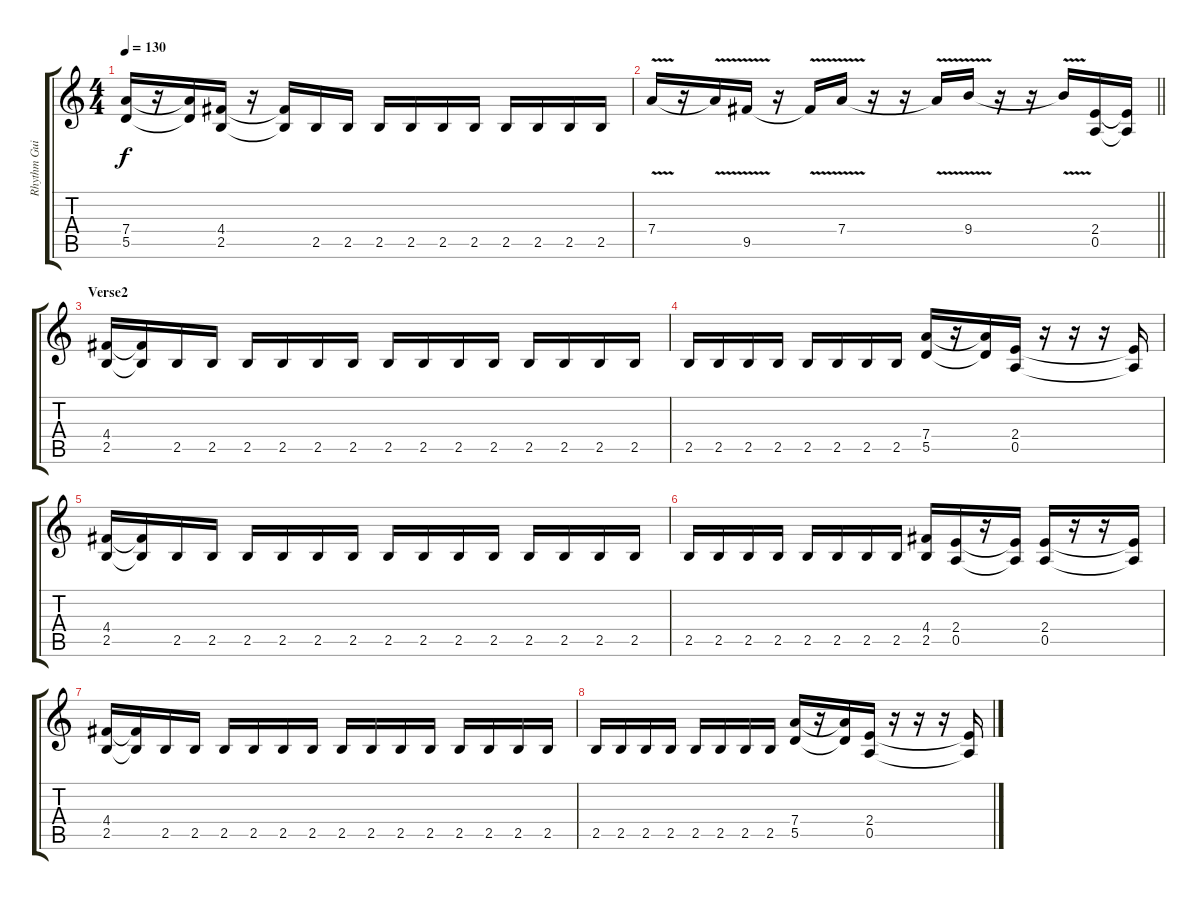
\track ("Rhythm Guitar" "Rhythm Gui") {instrument distortionguitar}
\staff {score tabs}
\tuning (E4 B3 G3 D3 A2 E2) {hide}
\ts (4 4)
\tempo 130
\clef g2
\ks c
(7.4 5.5).16{dy f} r.16 (7.4{t} 5.5{t}).16 (4.4 2.5).16 r.16 (4.4{t} 2.5{t}).16 2.5.16 2.5.16 2.5.16 2.5.16 2.5.16 2.5.16 2.5.16 2.5.16 2.5.16 2.5.16 |
\barLineRight lightlight
7.4{v}.16 r.16 7.4{t}.16 9.5{v}.16 r.16 9.5{t}.16 7.4{v}.16 r.16 r.16 7.4{t}.16 9.4{v}.16 r.16 r.16 9.4{t}.16 (2.4 0.5).16 (2.4{t} 0.5{t}).16 |
\section ("" "Verse2")
(4.4 2.5).16 (4.4{t} 2.5{t}).16 2.5.16 2.5.16 2.5.16 2.5.16 2.5.16 2.5.16 2.5.16 2.5.16 2.5.16 2.5.16 2.5.16 2.5.16 2.5.16 2.5.16 |
2.5.16 2.5.16 2.5.16 2.5.16 2.5.16 2.5.16 2.5.16 2.5.16 (7.4 5.5).16 r.16 (7.4{t} 5.5{t}).16 (2.4 0.5).16 r.16 r.16 r.16 (2.4{t} 0.5{t}).16 |
(4.4 2.5).16 (4.4{t} 2.5{t}).16 2.5.16 2.5.16 2.5.16 2.5.16 2.5.16 2.5.16 2.5.16 2.5.16 2.5.16 2.5.16 2.5.16 2.5.16 2.5.16 2.5.16 |
2.5.16 2.5.16 2.5.16 2.5.16 2.5.16 2.5.16 2.5.16 2.5.16 (4.4 2.5).16 (2.4 0.5).16 r.16 (2.4{t} 0.5{t}).16 (2.4 0.5).16 r.16 r.16 (2.4{t} 0.5{t}).16 |
(4.4 2.5).16 (4.4{t} 2.5{t}).16 2.5.16 2.5.16 2.5.16 2.5.16 2.5.16 2.5.16 2.5.16 2.5.16 2.5.16 2.5.16 2.5.16 2.5.16 2.5.16 2.5.16 |
2.5.16 2.5.16 2.5.16 2.5.16 2.5.16 2.5.16 2.5.16 2.5.16 (7.4 5.5).16 r.16 (7.4{t} 5.5{t}).16 (2.4 0.5).16 r.16 r.16 r.16 (2.4{t} 0.5{t}).16
